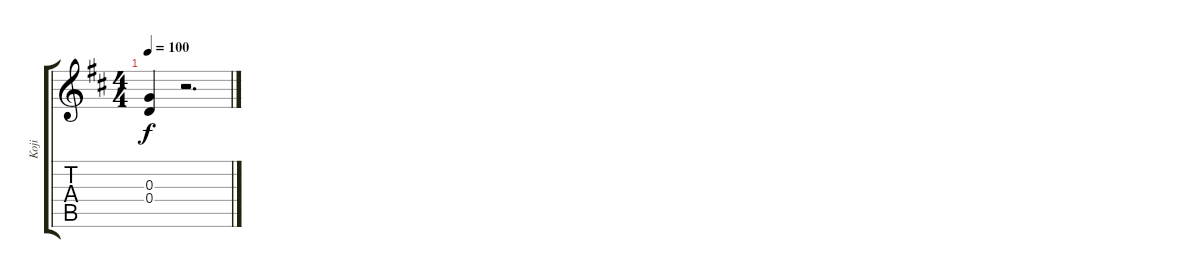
\track ("Koji" "Koji") {instrument distortionguitar}
\staff {score tabs}
\tuning (E4 B3 G3 D3 A2 E2) {hide}
\ts (4 4)
\tempo 100
\clef g2
\ks d
(0.3 0.4).4{dy f} r.2{d}
